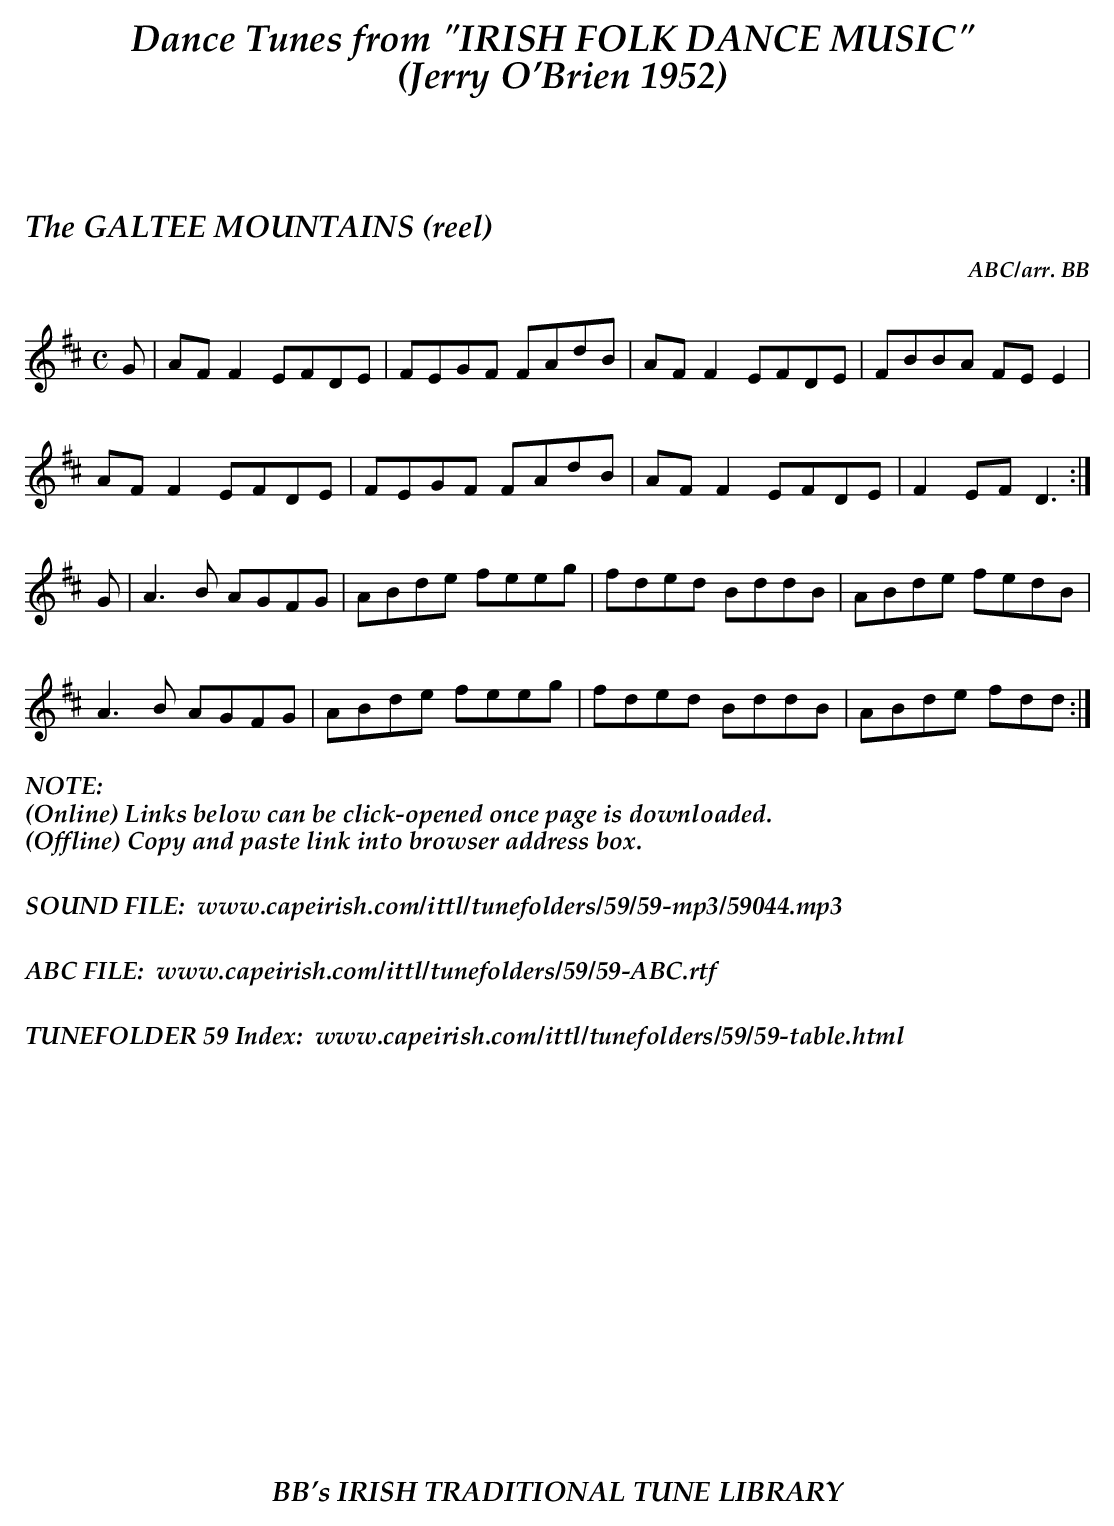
X:1
T:GALTEE MOUNTAINS (reel), The
C:ABC/arr. BB
M:C
K:D
G|AFF2 EFDE|FEGF FAdB|AFF2 EFDE|FBBA FEE2|
AFF2 EFDE|FEGF FAdB|AFF2 EFDE|F2EF D3 :|
G|A3B AGFG|ABde feeg|fded BddB|ABde fedB|
A3B AGFG|ABde feeg|fded BddB|ABde fdd :|
%%textfont "Palatino-BoldItalic" 16
%%begintext
%%NOTE:
(Online) Links below can be click-opened once page is downloaded.
(Offline) Copy and paste link into browser address box.
%%
%%
SOUND FILE:  www.capeirish.com/ittl/tunefolders/59/59-mp3/59044.mp3
%%
%%
ABC FILE:  www.capeirish.com/ittl/tunefolders/59/59-ABC.rtf
%%
%%
TUNEFOLDER 59 Index:  www.capeirish.com/ittl/tunefolders/59/59-table.html
